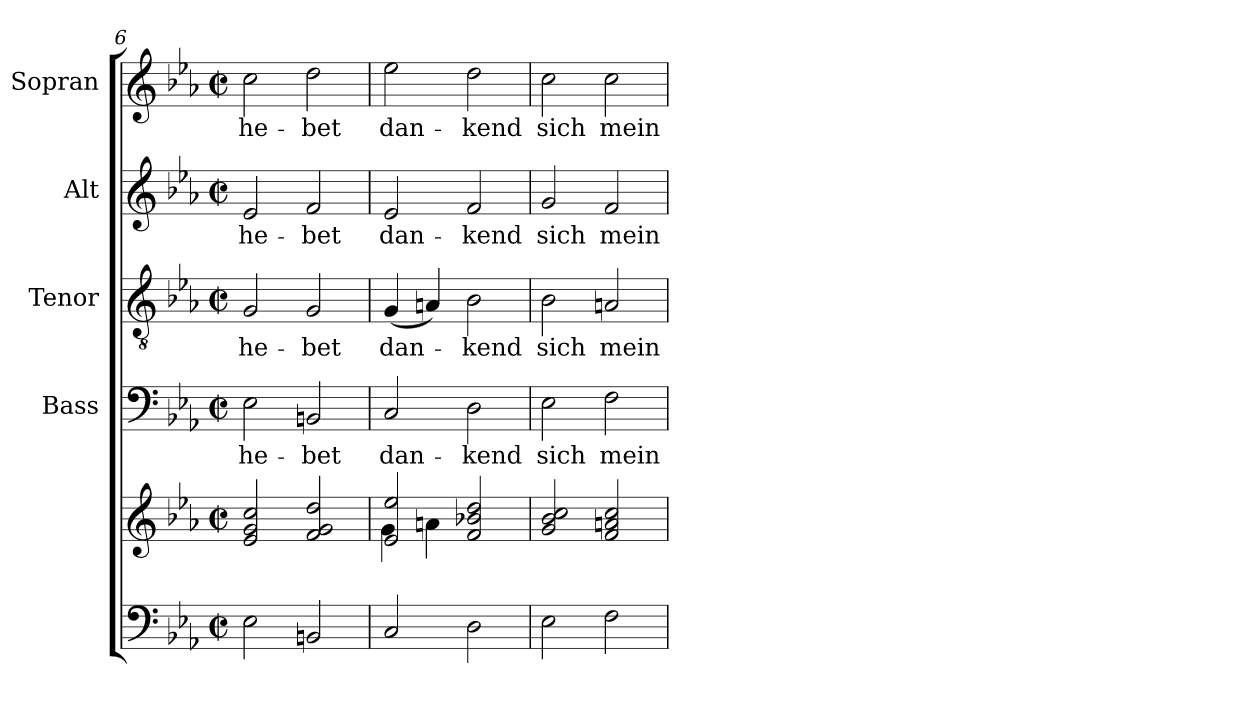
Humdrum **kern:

**kern	**kern	**kern	**text	**kern	**text	**kern	**text	**kern	**text
*part5	*part5	*part4	*part4	*part3	*part3	*part2	*part2	*part1	*part1
*staff6	*staff5	*staff4	*staff4	*staff3	*staff3	*staff2	*staff2	*staff1	*staff1
*	*	*I"Bass	*	*I"Tenor	*	*I"Alt	*	*I"Sopran	*
*	*	*I'B.	*	*I'T.	*	*I'A.	*	*I'S.	*
*clefF4	*clefG2	*clefF4	*	*clefGv2	*	*clefG2	*	*clefG2	*
*k[b-e-a-]	*k[b-e-a-]	*k[b-e-a-]	*	*k[b-e-a-]	*	*k[b-e-a-]	*	*k[b-e-a-]	*
*E-:	*E-:	*E-:	*	*E-:	*	*E-:	*	*E-:	*
*M2/2	*M2/2	*M2/2	*	*M2/2	*	*M2/2	*	*M2/2	*
*met(c|)	*met(c|)	*met(c|)	*	*met(c|)	*	*met(c|)	*	*met(c|)	*
=6	=6	=6	=6	=6	=6	=6	=6	=6	=6
!	!	!	!LO:LY:b	!	!LO:LY:b	!	!LO:LY:b	!	!LO:LY:b
2E-\	2e-/ 2g/ 2cc/	2E-\	-he-	2G/	-he-	2e-/	-he-	2cc\	-he-
!	!	!	!LO:LY:b	!	!LO:LY:b	!	!LO:LY:b	!	!LO:LY:b
2BBn/	2f/ 2g/ 2dd/	2BBn/	-bet	2G/	-bet	2f/	-bet	2dd\	-bet
!!LO:LB:g=z
=7	=7	=7	=7	=7	=7	=7	=7	=7	=7
*	*^	*	*	*	*	*	*	*	*
!	!	!	!	!LO:LY:b	!	!LO:LY:b	!	!LO:LY:b	!	!LO:LY:b
2C/	2e-/ 2ee-/	4g\	2C/	dan-	(<4G/	dan-	2e-/	dan-	2ee-\	dan-
.	.	4an\	.	.	4An/)	.	.	.	.	.
!	!	!	!	!LO:LY:b	!	!LO:LY:b	!	!LO:LY:b	!	!LO:LY:b
2D\	2f/ 2b-X/ 2dd/	2ryy	2D\	-kend	2B-\	-kend	2f/	-kend	2dd\	-kend
=8	=8	=8	=8	=8	=8	=8	=8	=8	=8	=8
!	!	!	!	!LO:LY:b	!	!LO:LY:b	!	!LO:LY:b	!	!LO:LY:b
*	*v	*v	*	*	*	*	*	*	*	*
2E-\	2g/ 2b-/ 2cc/	2E-\	sich	2B-\	sich	2g/	sich	2cc\	sich
!	!	!	!LO:LY:b	!	!LO:LY:b	!	!LO:LY:b	!	!LO:LY:b
2F\	2f/ 2an/ 2cc/	2F\	mein	2An/	mein	2f/	mein	2cc\	mein
=	=	=	=	=	=	=	=	=	=
*-	*-	*-	*-	*-	*-	*-	*-	*-	*-
